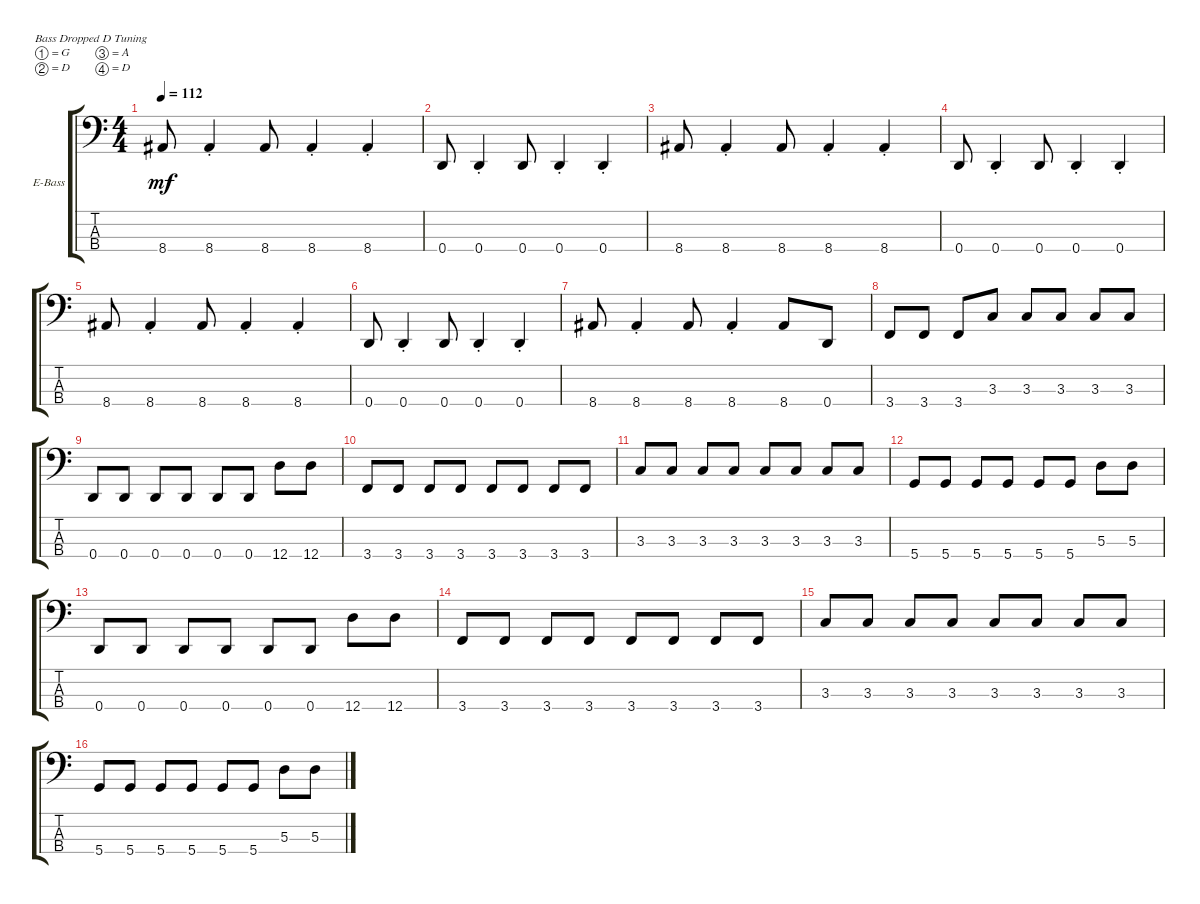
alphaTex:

\defaultSystemsLayout 4
\bracketExtendMode groupsimilarinstruments
\firstSystemTrackNameOrientation horizontal
\otherSystemsTrackNameOrientation horizontal
\track ("Electric Bass" "E-Bass") {instrument electricbassfinger}
\staff {score tabs}
\tuning (G2 D2 A1 D1)
\ts (4 4)
\tempo 112
\clef f4
\ks c
8.4.8{dy mf} 8.4{st}.4 8.4.8 8.4{st}.4 8.4{st}.4 |
0.4.8 0.4{st}.4 0.4.8 0.4{st}.4 0.4{st}.4 |
8.4.8 8.4{st}.4 8.4.8 8.4{st}.4 8.4{st}.4 |
0.4.8 0.4{st}.4 0.4.8 0.4{st}.4 0.4{st}.4 |
8.4.8 8.4{st}.4 8.4.8 8.4{st}.4 8.4{st}.4 |
0.4.8 0.4{st}.4 0.4.8 0.4{st}.4 0.4{st}.4 |
8.4.8 8.4{st}.4 8.4.8 8.4{st}.4 8.4.8 0.4.8 |
3.4.8 3.4.8 3.4.8 3.3.8 3.3.8 3.3.8 3.3.8 3.3.8 |
0.4.8 0.4.8 0.4.8 0.4.8 0.4.8 0.4.8 12.4.8 12.4.8 |
3.4.8 3.4.8 3.4.8 3.4.8 3.4.8 3.4.8 3.4.8 3.4.8 |
3.3.8 3.3.8 3.3.8 3.3.8 3.3.8 3.3.8 3.3.8 3.3.8 |
5.4.8 5.4.8 5.4.8 5.4.8 5.4.8 5.4.8 5.3.8 5.3.8 |
0.4.8 0.4.8 0.4.8 0.4.8 0.4.8 0.4.8 12.4.8 12.4.8 |
3.4.8 3.4.8 3.4.8 3.4.8 3.4.8 3.4.8 3.4.8 3.4.8 |
3.3.8 3.3.8 3.3.8 3.3.8 3.3.8 3.3.8 3.3.8 3.3.8 |
5.4.8 5.4.8 5.4.8 5.4.8 5.4.8 5.4.8 5.3.8 5.3.8
